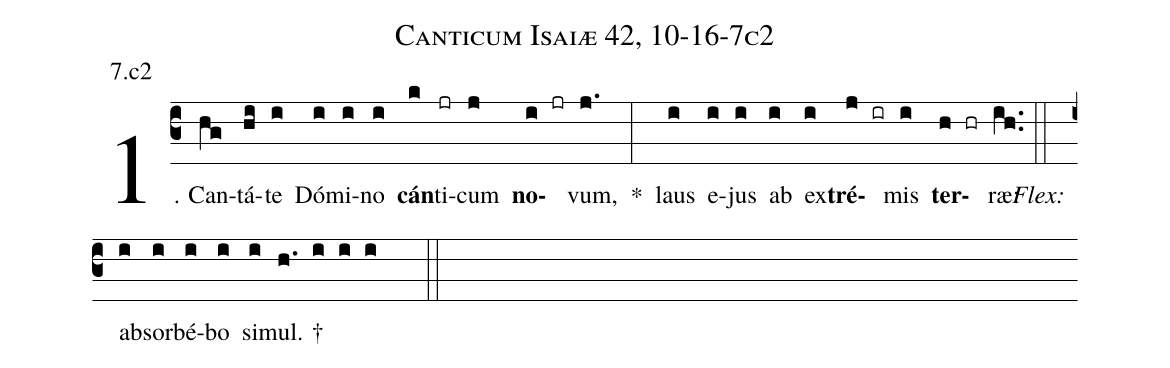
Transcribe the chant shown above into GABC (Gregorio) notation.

name: Canticum Isaiæ 42, 10-16-7c2;
annotation: 7.c2;
%%
(c3)1. Can(hg)tá(hi)te(i) Dó(i)mi(i)no(i) <b>cán</b>(k)ti(jr)cum(j) <b>no</b>(i jr)vum,(j.) *(:) laus(i) e(i)jus(i) ab(i) ex(i)<b>tré</b>(j ir)mis(i) <b>ter</b>(h hr)ræ:(ih..) (::)
<i>Flex:</i>()  ab(i)sor(i)bé(i)bo(i) si(i)mul. †(h. i i i  ::)
